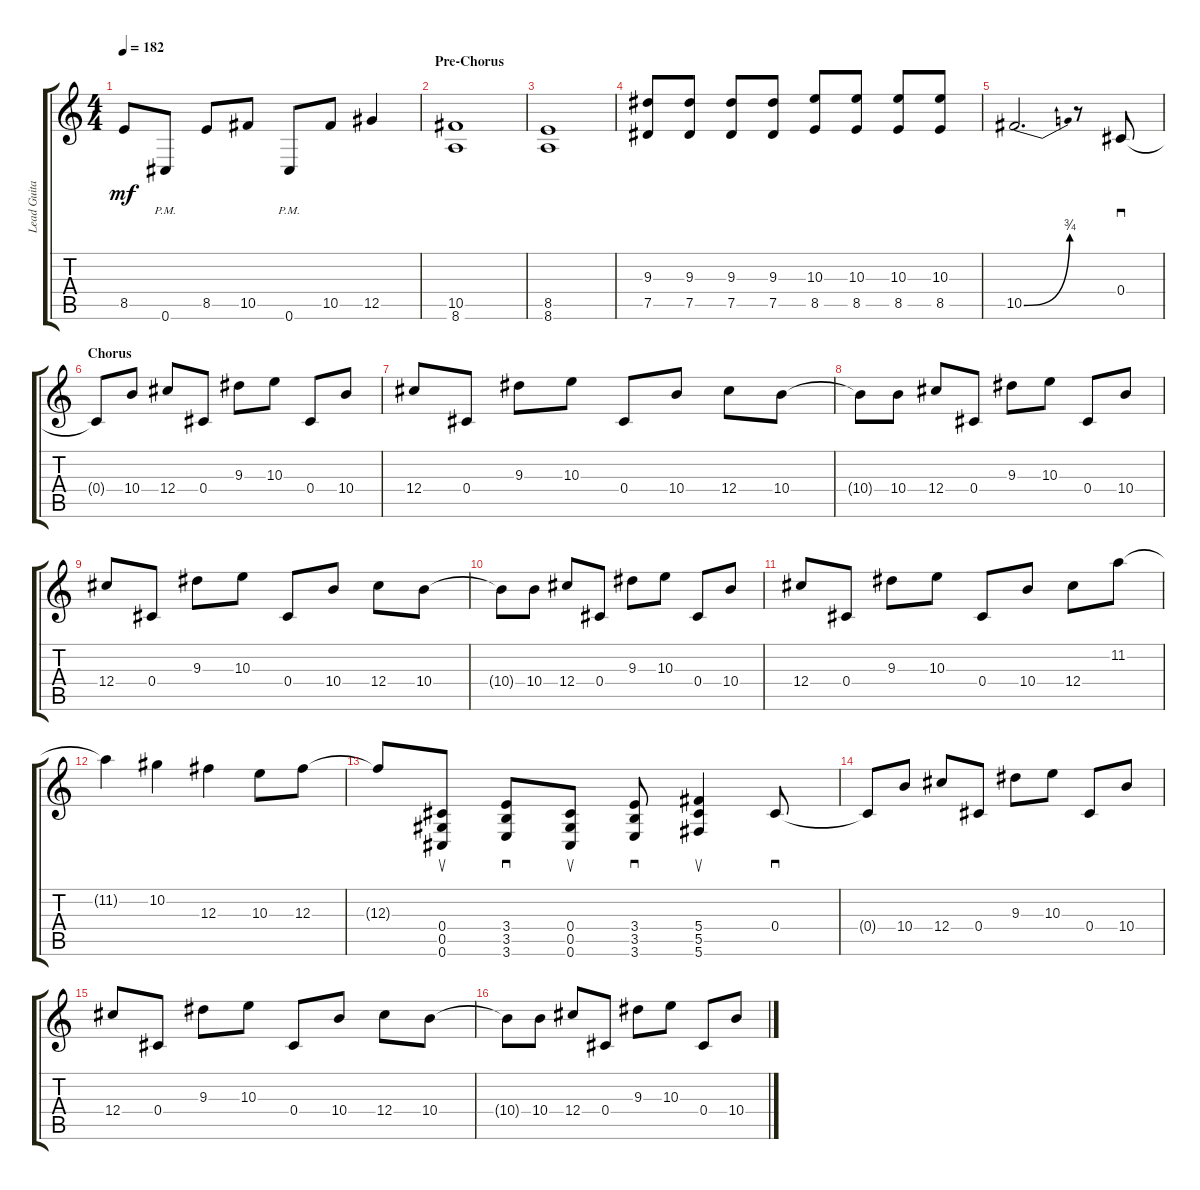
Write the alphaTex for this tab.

\track ("Lead Guitar" "Lead Guita") {instrument distortionguitar}
\staff {score tabs}
\tuning (Eb4 Bb3 Gb3 Db3 Ab2 Db2) {hide}
\ts (4 4)
\tempo 182
\clef g2
\ks c
8.5.8{dy mf} 0.6{pm}.8 8.5.8 10.5.8 0.6{pm}.8 10.5.8 12.5.4 |
\section ("" "Pre-Chorus")
(10.5 8.6).1 |
(8.5 8.6).1 |
(9.3 7.5).8 (9.3 7.5).8 (9.3 7.5).8 (9.3 7.5).8 (10.3 8.5).8 (10.3 8.5).8 (10.3 8.5).8 (10.3 8.5).8 |
10.5{be (bend 0 0 60 3)}.2{d} r.8 0.4.8{sd} |
\section ("" "Chorus")
0.4{t}.8 10.4.8 12.4.8 0.4.8 9.3.8 10.3.8 0.4.8 10.4.8 |
12.4.8 0.4.8 9.3.8 10.3.8 0.4.8 10.4.8 12.4.8 10.4.8 |
10.4{t}.8 10.4.8 12.4.8 0.4.8 9.3.8 10.3.8 0.4.8 10.4.8 |
12.4.8 0.4.8 9.3.8 10.3.8 0.4.8 10.4.8 12.4.8 10.4.8 |
10.4{t}.8 10.4.8 12.4.8 0.4.8 9.3.8 10.3.8 0.4.8 10.4.8 |
12.4.8 0.4.8 9.3.8 10.3.8 0.4.8 10.4.8 12.4.8 11.2.8 |
11.2{t}.4 10.2.4 12.3.4 10.3.8 12.3.8 |
12.3{t}.8 (0.4 0.5 0.6).8{su} (3.4 3.5 3.6).8{sd} (0.4 0.5 0.6).8{su} (3.4 3.5 3.6).8{sd} (5.4 5.5 5.6).4{su} 0.4.8{sd} |
0.4{t}.8 10.4.8 12.4.8 0.4.8 9.3.8 10.3.8 0.4.8 10.4.8 |
12.4.8 0.4.8 9.3.8 10.3.8 0.4.8 10.4.8 12.4.8 10.4.8 |
10.4{t}.8 10.4.8 12.4.8 0.4.8 9.3.8 10.3.8 0.4.8 10.4.8
